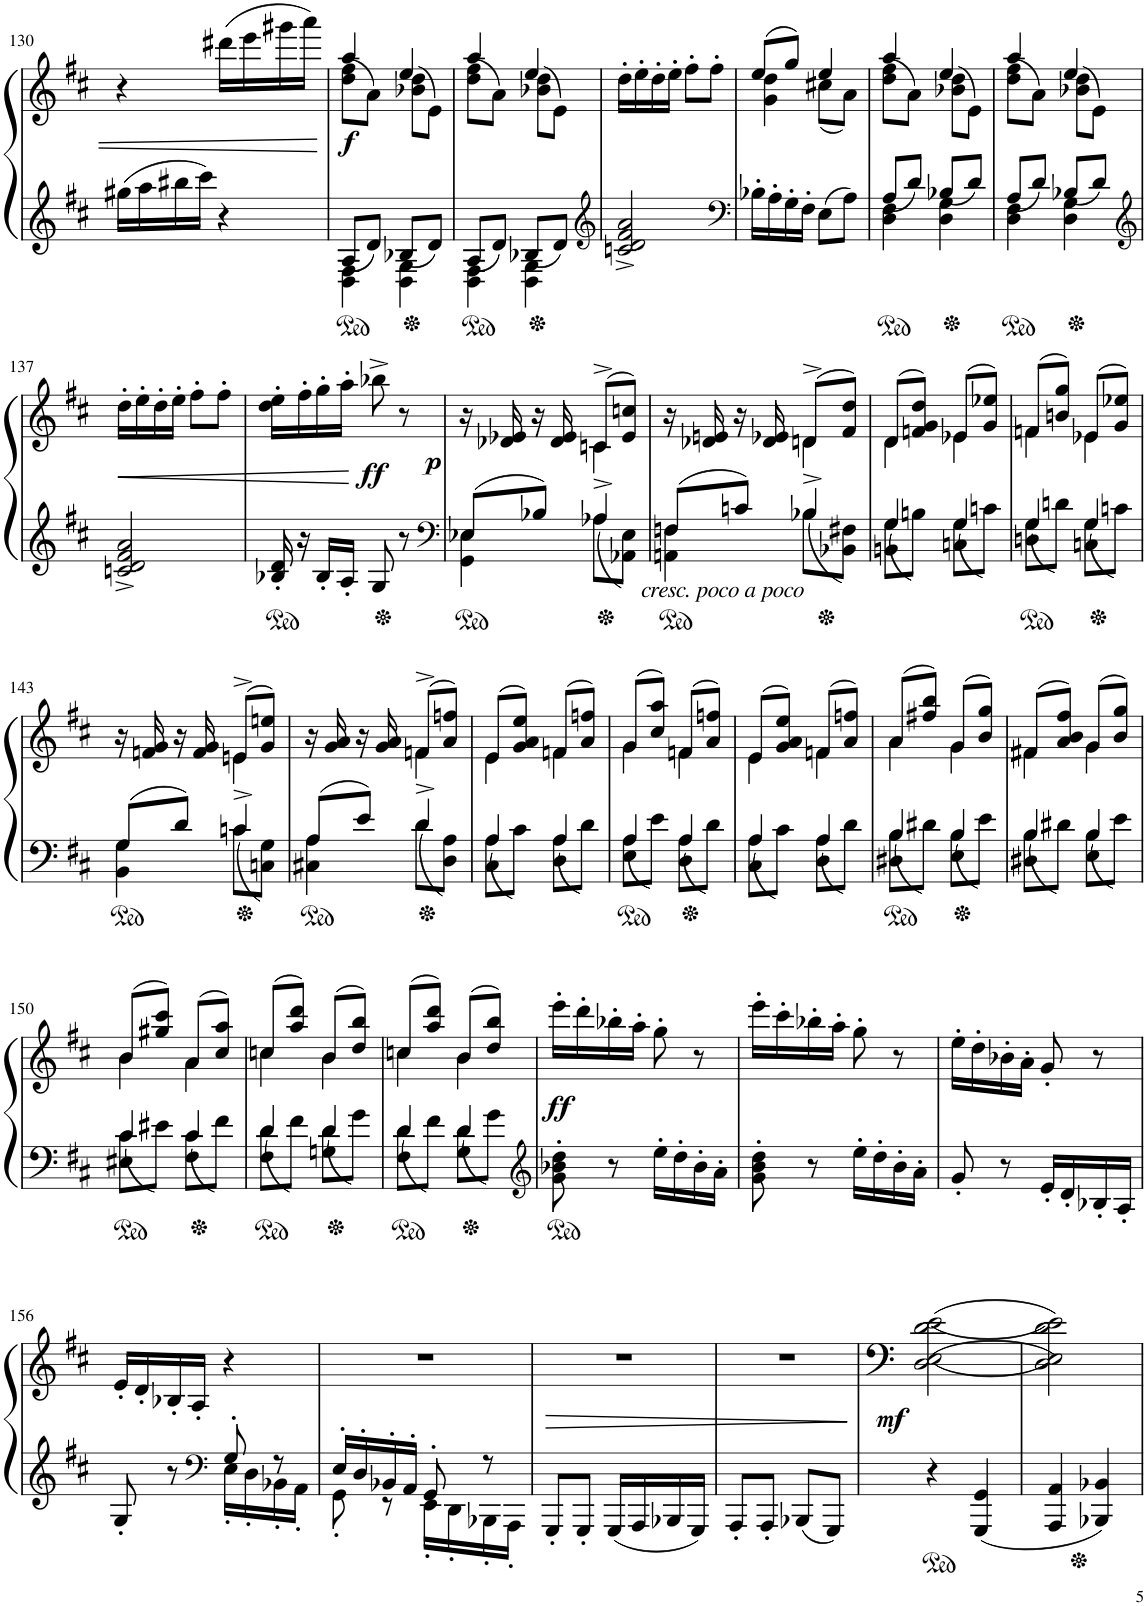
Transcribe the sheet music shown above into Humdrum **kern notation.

**kern	**kern	**dynam
*part1	*part1	*part1
*staff2	*staff1	*staff1/2
*I"Piano	*	*
*I'Pno.	*	*
!!LO:PB:g=z
*clefF4	*clefG2	*
*k[f#c#]	*k[f#c#]	*
*M2/4	*M2/4	*
=130	=130	=130
16gg#X\LL	4r	.
16aa\	.	.
16bb#X\	.	.
16ccc#\JJ	.	.
4r	(16ddd#X\LL	.
.	16eee\	.
.	16ggg#X\	.
.	16aaa\JJ)	.
=131	=131	=131
*^	*^	*
!	!	!	!	!LO:DY:b
8A/L	4D\ 4F#\	4aa/	(>8dd\ 8ff#\L	f
8d/J	.	.	8a\J)	.
8B-X/L	4D\ 4G\	4ee/	(>8b-X\ 8dd\L	.
8d/J	.	.	8e\J)	.
=132	=132	=132	=132	=132
8A/L	4D\ 4F#\	4aa/	(>8dd\ 8ff#\L	.
8d/J	.	.	8a\J)	.
8B-X/L	4D\ 4G\	4ee/	(>8b-X\ 8dd\L	.
8d/J	.	.	8e\J)	.
*v	*v	*	*	*
*	*v	*v	*
=133	=133	=133
*clefG2	*	*
2cn/^ 2d/^ 2f#/^ 2a/^	16dd'\LL	.
.	16ee'\	.
.	16dd'\	.
.	16ee'\JJ	.
.	8ff#'\L	.
.	8ff#'\J	.
=134	=134	=134
*clefF4	*	*
*	*^	*
16B-X'\LL	(8ee/L	4g\ 4dd\	.
16A'\	.	.	.
16G'\	8gg/J)	.	.
16F#'\JJ	.	.	.
8E\L	4ee/	(8cc#X\L	.
8A\J	.	8a\J)	.
=135	=135	=135	=135
*^	*	*	*
8A/L	4D\ 4F#\	4aa/	(>8dd\ 8ff#\L	.
8d/J	.	.	8a\J)	.
8B-X/L	4D\ 4G\	4ee/	(>8b-X\ 8dd\L	.
8d/J	.	.	8e\J)	.
=136	=136	=136	=136	=136
8A/L	4D\ 4F#\	4aa/	(>8dd\ 8ff#\L	.
8d/J	.	.	8a\J)	.
8B-X/L	4D\ 4G\	4ee/	(>8b-X\ 8dd\L	.
8d/J	.	.	8e\J)	.
*v	*v	*	*	*
*	*v	*v	*
!!LO:LB:g=z
=137	=137	=137
*clefG2	*	*
*	*^	*
!	!	!	!LO:HP:b
*	*v	*v	*
2cn/^ 2d/^ 2f#/^ 2a/^	16dd'\LL	<
.	16ee'\	.
.	16dd'\	.
.	16ee'\JJ	.
.	8ff#'\L	.
.	8ff#'\J	.
=138	=138	=138
16B-X/' 16d/'	16dd\' 16ee\'LL	.
16r	16ff#'\	.
16B-'/LL	16gg'\	.
16A'/JJ	16aa'\JJ	.
!	!	!LO:DY:n=1:b
8G/	8bb-X^\	[ ff
8r	8r	.
=139	=139	=139
*clefF4	*	*
*^	*^	*
!	!	!	!	!LO:DY:b
8E-X/L	4GG\ 4E-X\	16r	4ryy	p
.	.	16d-X/ 16e-X/	.	.
8B-X/J	.	16r	.	.
.	.	16d-/ 16e-/	.	.
4A-X^/	8A-X\L	(8cn^/L	4cn^\	.
.	8AA-X\ 8E-\J	8e-/ 8ccn/J)	.	.
=140	=140	=140	=140	=140
!LO:TX:b:i:t=cresc. poco a poco	!	!	!	!
8Fn/L	4AAn\ 4Fn\	16r	4ryy	.
.	.	16d-X/ 16en/	.	.
8cn/J	.	16r	.	.
.	.	16d-/ 16e-X/	.	.
4B-X^/	8B-X\L	(8dn^/L	4dn^\	.
.	8BB-X\ 8F#X\J	8f#/ 8dd/J)	.	.
=141	=141	=141	=141	=141
4G/	8BBn\ 8G\L	(8d/L	4d\	.
.	8Bn\J	8fn/ 8g/ 8dd/J)	.	.
4G/	8Cn\ 8G\L	(8e-X/L	4e-X\	.
.	8cn\J	8g/ 8ee-X/J)	.	.
=142	=142	=142	=142	=142
4G/	8Dn\ 8G\L	(8fn/L	4fn\	.
.	8dn\J	8bn/ 8gg/J)	.	.
4G/	8Cn\ 8G\L	(8e-X/L	4e-X\	.
.	8cn\J	8g/ 8ee-X/J)	.	.
!!LO:LB:g=z	!!
=143	=143	=143	=143	=143
8G/L	4BB\ 4G\	16r	4ryy	.
.	.	16fn/ 16g/	.	.
8d/J	.	16r	.	.
.	.	16f/ 16g/	.	.
4cn^/	8cn\L	(8e^/L	4en^\	.
.	8Cn\ 8G\J	8g/ 8een/J)	.	.
=144	=144	=144	=144	=144
8A/L	4C#X\ 4A\	16r	4ryy	.
.	.	16g/ 16a/	.	.
8e/J	.	16r	.	.
.	.	16g/ 16a/	.	.
4d^/	8d\L	(8fn^/L	4fn^\	.
.	8D\ 8A\J	8a/ 8ffn/J)	.	.
=145	=145	=145	=145	=145
4A/	8C#\ 8A\L	(8e/L	4e\	.
.	8c#\J	8g/ 8a/ 8ee/J)	.	.
4A/	8D\ 8A\L	(8fn/L	4fn\	.
.	8d\J	8a/ 8ffn/J)	.	.
=146	=146	=146	=146	=146
4A/	8E\ 8A\L	(8g/L	4g\	.
.	8e\J	8cc#/ 8aa/J)	.	.
4A/	8D\ 8A\L	(8fn/L	4fn\	.
.	8d\J	8a/ 8ffn/J)	.	.
=147	=147	=147	=147	=147
4A/	8C#\ 8A\L	(8e/L	4e\	.
.	8c#\J	8g/ 8a/ 8ee/J)	.	.
4A/	8D\ 8A\L	(8fn/L	4fn\	.
.	8d\J	8a/ 8ffn/J)	.	.
=148	=148	=148	=148	=148
4B/	8D#X\ 8B\L	(8a/L	4a\	.
.	8d#X\J	8ff#X/ 8bb/J)	.	.
4B/	8E\ 8B\L	(8g/L	4g\	.
.	8e\J	8b/ 8gg/J)	.	.
=149	=149	=149	=149	=149
4B/	8D#X\ 8B\L	(8f#/L	4f#X\	.
.	8d#X\J	8a/ 8b/ 8ff#/J)	.	.
4B/	8E\ 8B\L	(8g/L	4g\	.
.	8e\J	8b/ 8gg/J)	.	.
!!LO:LB:g=z	!!
=150	=150	=150	=150	=150
4c#/	8E#X\ 8c#\L	(8b/L	4b\	.
.	8e#X\J	8gg#X/ 8ccc#/J)	.	.
4c#/	8F#\ 8c#\L	(8a/L	4a\	.
.	8f#\J	8cc#/ 8aa/J)	.	.
=151	=151	=151	=151	=151
4d/	8F#\ 8d\L	(8ccn/L	4cc\	.
.	8f#\J	8aa/ 8ddd/J)	.	.
4d/	8Gn\ 8d\L	(8b/L	4b\	.
.	8g\J	8dd/ 8bb/J)	.	.
=152	=152	=152	=152	=152
4d/	8F#\ 8d\L	(8ccn/L	4ccn\	.
.	8f#\J	8aa/ 8ddd/J)	.	.
4d/	8G\ 8d\L	(8b/L	4b\	.
.	8g\J	8dd/ 8bb/J)	.	.
*v	*v	*	*	*
*	*v	*v	*
=153	=153	=153
*clefG2	*	*
*^	*	*
!	!	!	!LO:DY:b
*v	*v	*	*
8g\' 8b-X\' 8dd\'	16eee'\LL	ff
.	16ddd'\	.
8r	16bb-X'\	.
.	16aa'\JJ	.
16ee'\LL	8gg'\	.
16dd'\	.	.
16b-'\	8r	.
16a'\JJ	.	.
=154	=154	=154
8g\' 8b\' 8dd\'	16eee'\LL	.
.	16ccc#'\	.
8r	16bb-X'\	.
.	16aa'\JJ	.
16ee'\LL	8gg'\	.
16dd'\	.	.
16b'\	8r	.
16a'\JJ	.	.
=155	=155	=155
8g'/	16ee'\LL	.
.	16dd'\	.
8r	16b-X'\	.
.	16a'\JJ	.
16e'/LL	8g'/	.
16d'/	.	.
16B-X'/	8r	.
16A'/JJ	.	.
!!LO:LB:g=z
=156	=156	=156
*^	*	*
8G'/	4ryy	16e'/LL	.
.	.	16d'/	.
8r	.	16B-X'/	.
.	.	16A'/JJ	.
*clefF4	*	*	*
8G'/	16E'\LL	4r	.
.	16D'\	.	.
8r	16BB-X'\	.	.
.	16AA'\JJ	.	.
=157	=157	=157	=157
16E'/LL	8GG'\	2r	.
16D'/	.	.	.
16BB-X'/	8r	.	.
16AA'/JJ	.	.	.
8GG'/	16EE'\LL	.	.
.	16DD'\	.	.
8r	16BBB-X'\	.	.
.	16AAA'\JJ	.	.
=158	=158	=158	=158
!	!	!	!LO:HP:b
*v	*v	*	*
8GGG'/L	2r	>
8GGG'/J	.	.
16GGG/LL	.	.
16AAA/	.	.
16BBB-X/	.	.
16GGG/JJ	.	.
=159	=159	=159
8AAA'/L	2r	.
8AAA'/J	.	.
8BBB-X/L	.	.
8GGG/J	.	.
.	.	]
=160	=160	=160
!	!	!LO:DY:b
4r	(<((<(2D\ 2E\ 2d\ 2e\	mf
4GGG/ 4GG/	.	.
=161	=161	=161
4AAA/ 4AA/	2D\ 2E\ 2d\ 2e\))))	.
4BBB-X/ 4BB-X/	.	.
=	=	=
*-	*-	*-
